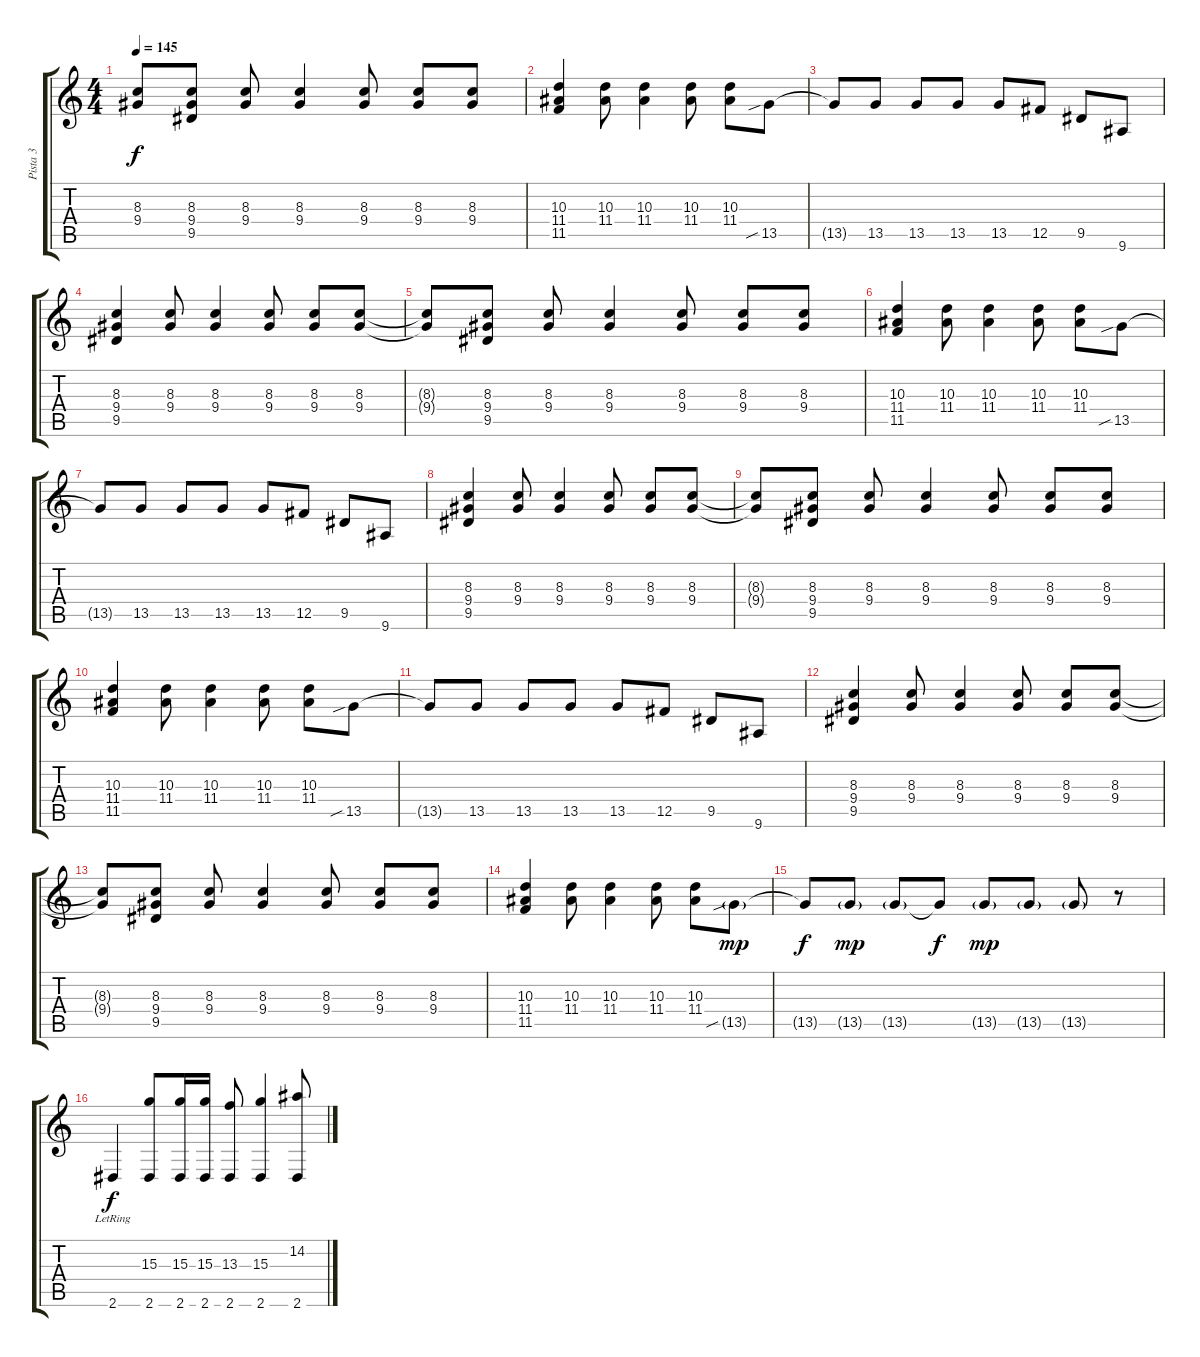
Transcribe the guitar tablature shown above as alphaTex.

\track ("Pista 3" "Pista 3") {instrument electricguitarjazz}
\staff {score tabs}
\tuning (Db4 Ab3 E3 B2 Gb2 Db2) {hide}
\ts (4 4)
\tempo 145
\clef g2
\ks c
(8.3{t} 9.4{t}).8{dy f} (8.3 9.4 9.5).8 (8.3 9.4).8 (8.3 9.4).4 (8.3 9.4).8 (8.3 9.4).8 (8.3 9.4).8 |
(10.3 11.4 11.5).4 (10.3 11.4).8 (10.3 11.4).4 (10.3 11.4).8 (10.3 11.4).8 13.5{sib}.8 |
13.5{t}.8 13.5.8 13.5.8 13.5.8 13.5.8 12.5.8 9.5.8 9.6.8 |
(8.3 9.4 9.5).4 (8.3 9.4).8 (8.3 9.4).4 (8.3 9.4).8 (8.3 9.4).8 (8.3 9.4).8 |
(8.3{t} 9.4{t}).8 (8.3 9.4 9.5).8 (8.3 9.4).8 (8.3 9.4).4 (8.3 9.4).8 (8.3 9.4).8 (8.3 9.4).8 |
(10.3 11.4 11.5).4 (10.3 11.4).8 (10.3 11.4).4 (10.3 11.4).8 (10.3 11.4).8 13.5{sib}.8 |
13.5{t}.8 13.5.8 13.5.8 13.5.8 13.5.8 12.5.8 9.5.8 9.6.8 |
(8.3 9.4 9.5).4 (8.3 9.4).8 (8.3 9.4).4 (8.3 9.4).8 (8.3 9.4).8 (8.3 9.4).8 |
(8.3{t} 9.4{t}).8 (8.3 9.4 9.5).8 (8.3 9.4).8 (8.3 9.4).4 (8.3 9.4).8 (8.3 9.4).8 (8.3 9.4).8 |
(10.3 11.4 11.5).4 (10.3 11.4).8 (10.3 11.4).4 (10.3 11.4).8 (10.3 11.4).8 13.5{sib}.8 |
13.5{t}.8 13.5.8 13.5.8 13.5.8 13.5.8 12.5.8 9.5.8 9.6.8 |
(8.3 9.4 9.5).4 (8.3 9.4).8 (8.3 9.4).4 (8.3 9.4).8 (8.3 9.4).8 (8.3 9.4).8 |
(8.3{t} 9.4{t}).8 (8.3 9.4 9.5).8 (8.3 9.4).8 (8.3 9.4).4 (8.3 9.4).8 (8.3 9.4).8 (8.3 9.4).8 |
(10.3 11.4 11.5).4 (10.3 11.4).8 (10.3 11.4).4 (10.3 11.4).8 (10.3 11.4).8 13.5{sib g}.8{dy mp} |
13.5{t}.8{dy f} 13.5{g}.8{dy mp} 13.5{g}.8 13.5{t}.8{dy f} 13.5{g}.8{dy mp} 13.5{g}.8 13.5{g}.8 r.8 |
2.6{lr}.4{dy f} (15.3 2.6).8 (15.3 2.6).16 (15.3 2.6).16 (13.3 2.6).8 (15.3 2.6).4 (14.2 2.6).8
